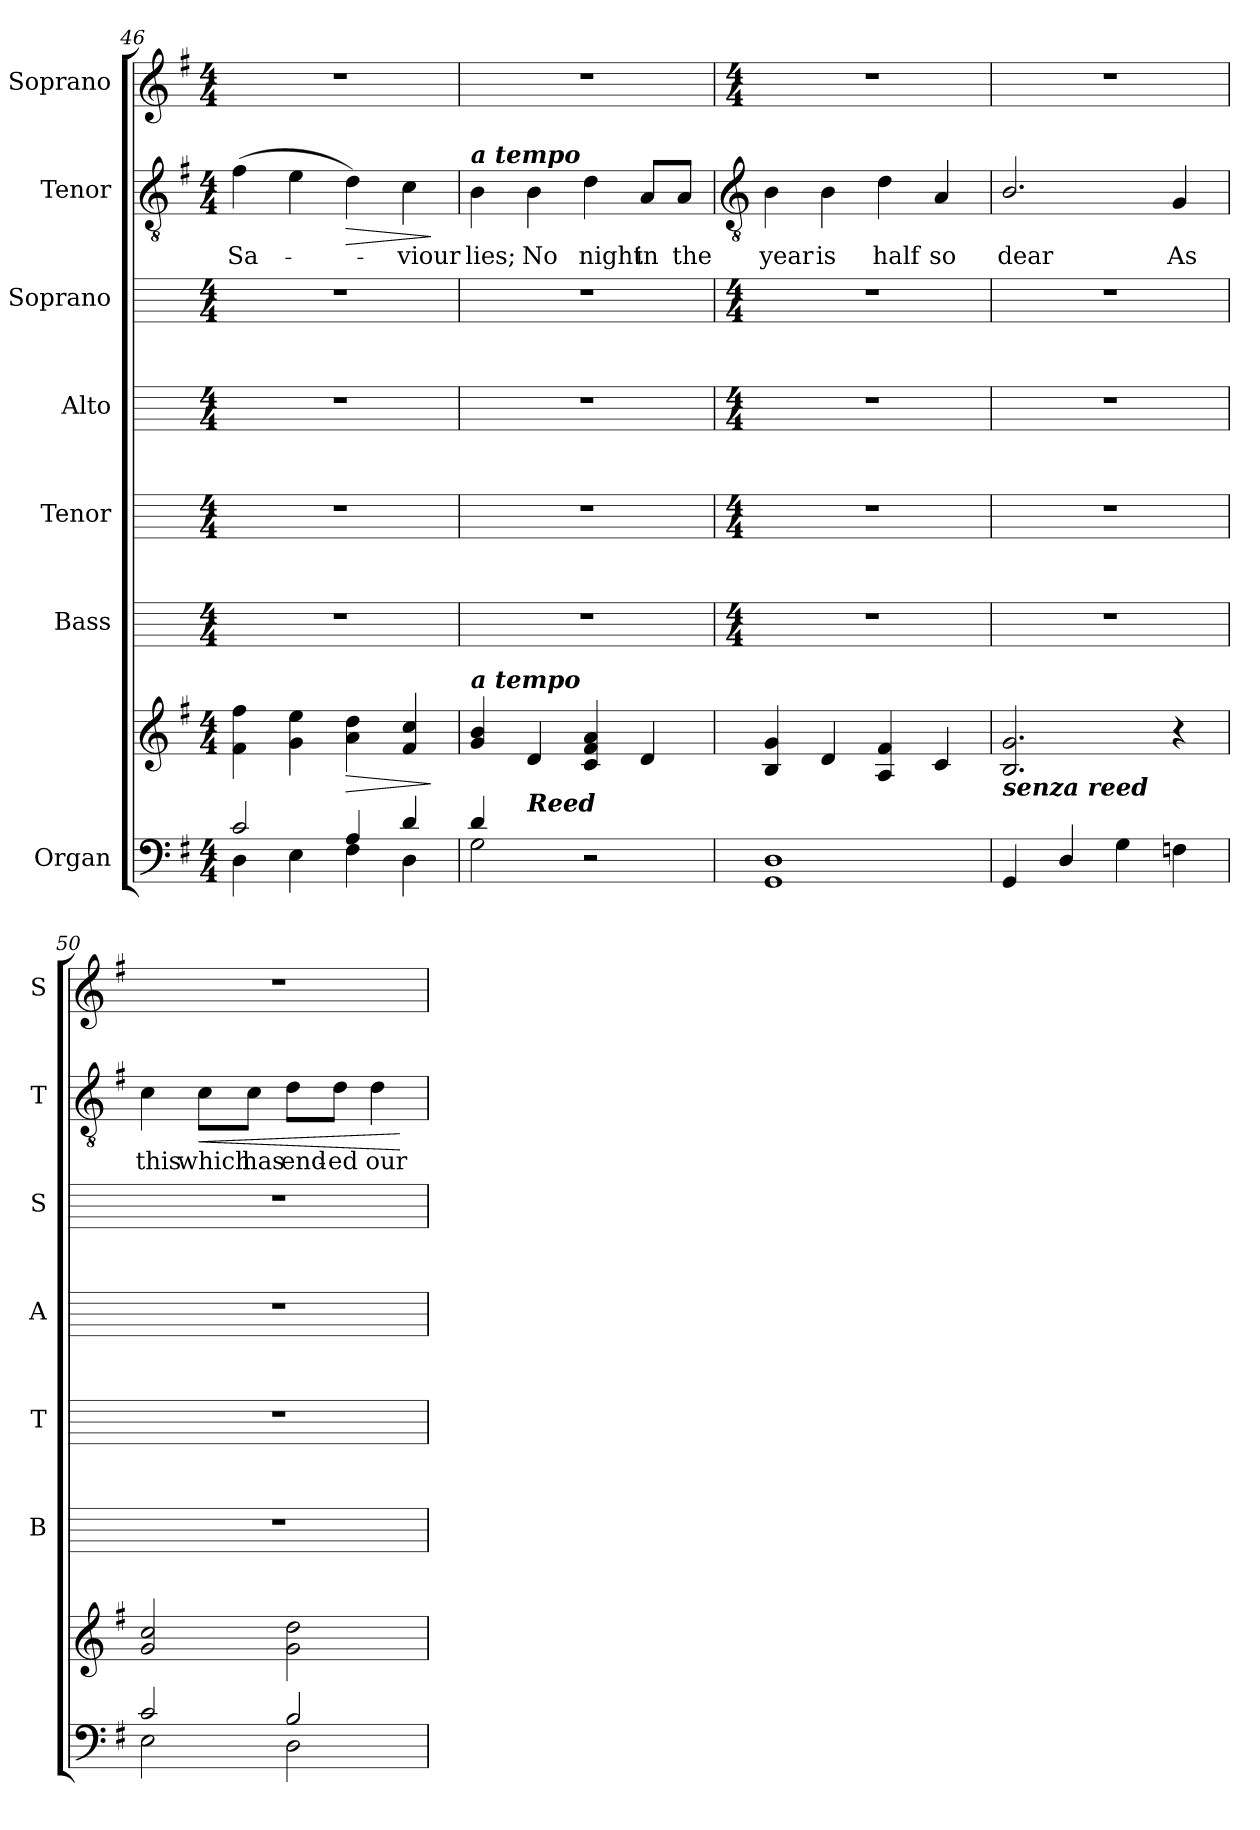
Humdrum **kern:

**kern	**kern	**dynam	**kern	**kern	**kern	**kern	**kern	**text	**dynam	**kern
*part7	*part7	*part7	*part6	*part5	*part4	*part3	*part2	*part2	*part2	*part1
*staff8	*staff7	*staff7/8	*staff6	*staff5	*staff4	*staff3	*staff2	*staff2	*staff2	*staff1
*I"Organ	*	*	*I"Bass	*I"Tenor	*I"Alto	*I"Soprano	*I"Tenor	*	*	*I"Soprano
*	*	*	*I'B	*I'T	*I'A	*I'S	*I'T	*	*	*I'S
*clefF4	*clefG2	*	*	*	*	*	*clefGv2	*	*	*clefG2
*k[f#]	*k[f#]	*	*	*	*	*	*k[f#]	*	*	*k[f#]
*G:	*G:	*	*	*	*	*	*G:	*	*	*G:
*M4/4	*M4/4	*	*M4/4	*M4/4	*M4/4	*M4/4	*M4/4	*	*	*M4/4
=46	=46	=46	=46	=46	=46	=46	=46	=46	=46	=46
*^	*^	*	*	*	*	*	*	*	*	*
!	!	!	!	!	!	!	!	!	!	!LO:LY:b	!	!
2c/	4D\	4f#\ 4ff#\	2ryy	.	1r	1r	1r	1r	(>4f#	Sa-	.	1r
.	4E\	4g\ 4ee\	.	.	.	.	.	.	4e	.	.	.
!	!	!	!	!LO:HP:b	!	!	!	!	!	!	!LO:HP:b	!
4A/	4F#\	4a 4dd	2ryy	>	.	.	.	.	4d)	.	>	.
!	!	!	!	!	!	!	!	!	!	!LO:LY:b	!	!
4d/	4D\	4f# 4cc	.	.	.	.	.	.	4c	viour	.	.
*v	*v	*	*	*	*	*	*	*	*	*	*	*
*	*v	*v	*	*	*	*	*	*	*	*	*
.	.	]	.	.	.	.	.	.	]	.
=47	=47	=47	=47	=47	=47	=47	=47	=47	=47	=47
*^	*^	*	*	*	*	*	*	*	*	*
!	!	!	!	!	!	!	!	!	!LO:TX:a:Bi:t=a tempo	!	!	!
!	!	!LO:TX:a:Bi:t=a tempo	!	!	!	!	!	!	!	!	!	!
!	!	!	!	!	!	!	!	!	!	!LO:LY:b	!	!
4d/	2G\	4g 4b	1ryy	.	1r	1r	1r	1r	4B	lies;	.	1r
!	!	!LO:TX:b:Bi:t=Reed	!	!	!	!	!	!	!	!	!	!
!	!	!	!	!	!	!	!	!	!	!LO:LY:b	!	!
4ryy	.	(>4d	.	.	.	.	.	.	4B	No	.	.
!	!	!	!	!	!	!	!	!	!	!LO:LY:b	!	!
2r	2ryy	4c 4f# 4a	.	.	.	.	.	.	4d	night	.	.
!	!	!	!	!	!	!	!	!	!	!LO:LY:b	!	!
.	.	4d	.	.	.	.	.	.	8A/L	in	.	.
!	!	!	!	!	!	!	!	!	!	!LO:LY:b	!	!
.	.	.	.	.	.	.	.	.	8A/J	the	.	.
*	*	*v	*v	*	*	*	*	*	*	*	*	*
!!LO:LB:g=z
=48	=48	=48	=48	=48	=48	=48	=48	=48	=48	=48	=48
*	*	*	*	*	*	*	*	*clefGv2	*	*	*
*	*	*	*	*M4/4	*M4/4	*M4/4	*M4/4	*	*	*	*M4/4
!	!	!	!	!	!	!	!	!	!LO:LY:b	!	!
1D/	1GG\	4B 4g	.	1r	1r	1r	1r	4B	year	.	1r
!	!	!	!	!	!	!	!	!	!LO:LY:b	!	!
.	.	4d	.	.	.	.	.	4B	is	.	.
!	!	!	!	!	!	!	!	!	!LO:LY:b	!	!
.	.	4A 4f#	.	.	.	.	.	4d	half	.	.
!	!	!	!	!	!	!	!	!	!LO:LY:b	!	!
.	.	4c	.	.	.	.	.	4A	so	.	.
=49	=49	=49	=49	=49	=49	=49	=49	=49	=49	=49	=49
!	!	!LO:TX:b:Bi:t=senza reed	!	!	!	!	!	!	!	!	!
!	!	!	!	!	!	!	!	!	!LO:LY:b	!	!
4GG/	2ryy	2.B 2.g	.	1r	1r	1r	1r	2.B/	dear	.	1r
4D/	.	.	.	.	.	.	.	.	.	.	.
4G\	2ryy	.	.	.	.	.	.	.	.	.	.
!	!	!	!	!	!	!	!	!	!LO:LY:b	!	!
4Fn\)	.	4r	.	.	.	.	.	4G	As	.	.
=50	=50	=50	=50	=50	=50	=50	=50	=50	=50	=50	=50
!	!	!	!	!	!	!	!	!	!LO:LY:b	!	!
2c/	2E\	2g 2cc	.	1r	1r	1r	1r	4c	this	.	1r
!	!	!	!	!	!	!	!	!	!LO:LY:b	!LO:HP:b	!
.	.	.	.	.	.	.	.	8c\L	which	<	.
!	!	!	!	!	!	!	!	!	!LO:LY:b	!	!
.	.	.	.	.	.	.	.	8c\J	has	.	.
!	!	!	!	!	!	!	!	!	!LO:LY:b	!	!
2B/	2D\	2g 2dd	.	.	.	.	.	8d\L	end-	.	.
!	!	!	!	!	!	!	!	!	!LO:LY:b	!	!
.	.	.	.	.	.	.	.	8d\J	-ed	.	.
!	!	!	!	!	!	!	!	!	!LO:LY:b	!	!
.	.	.	.	.	.	.	.	4d	our	.	.
*v	*v	*	*	*	*	*	*	*	*	*	*
.	.	.	.	.	.	.	.	.	[	.
=	=	=	=	=	=	=	=	=	=	=
*-	*-	*-	*-	*-	*-	*-	*-	*-	*-	*-
